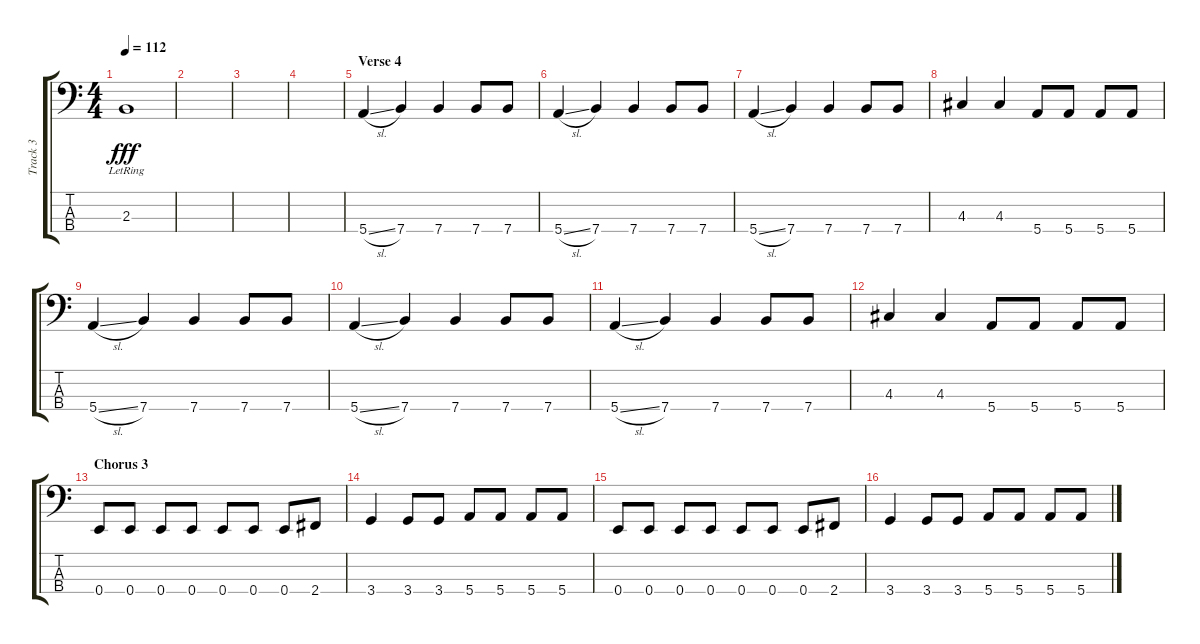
\track ("Track 3" "Track 3") {instrument electricbassfinger}
\staff {score tabs}
\tuning (G2 D2 A1 E1) {hide}
\ts (4 4)
\tempo 112
\clef f4
\ks c
2.3{lr}.1{dy fff} |
|
|
|
\section ("" "Verse 4")
5.4{sl}.4 7.4.4 7.4.4 7.4.8 7.4.8 |
5.4{sl}.4 7.4.4 7.4.4 7.4.8 7.4.8 |
5.4{sl}.4 7.4.4 7.4.4 7.4.8 7.4.8 |
4.3.4 4.3.4 5.4.8 5.4.8 5.4.8 5.4.8 |
5.4{sl}.4 7.4.4 7.4.4 7.4.8 7.4.8 |
5.4{sl}.4 7.4.4 7.4.4 7.4.8 7.4.8 |
5.4{sl}.4 7.4.4 7.4.4 7.4.8 7.4.8 |
4.3.4 4.3.4 5.4.8 5.4.8 5.4.8 5.4.8 |
\section ("" "Chorus 3")
0.4.8 0.4.8 0.4.8 0.4.8 0.4.8 0.4.8 0.4.8 2.4.8 |
3.4.4 3.4.8 3.4.8 5.4.8 5.4.8 5.4.8 5.4.8 |
0.4.8 0.4.8 0.4.8 0.4.8 0.4.8 0.4.8 0.4.8 2.4.8 |
3.4.4 3.4.8 3.4.8 5.4.8 5.4.8 5.4.8 5.4.8
